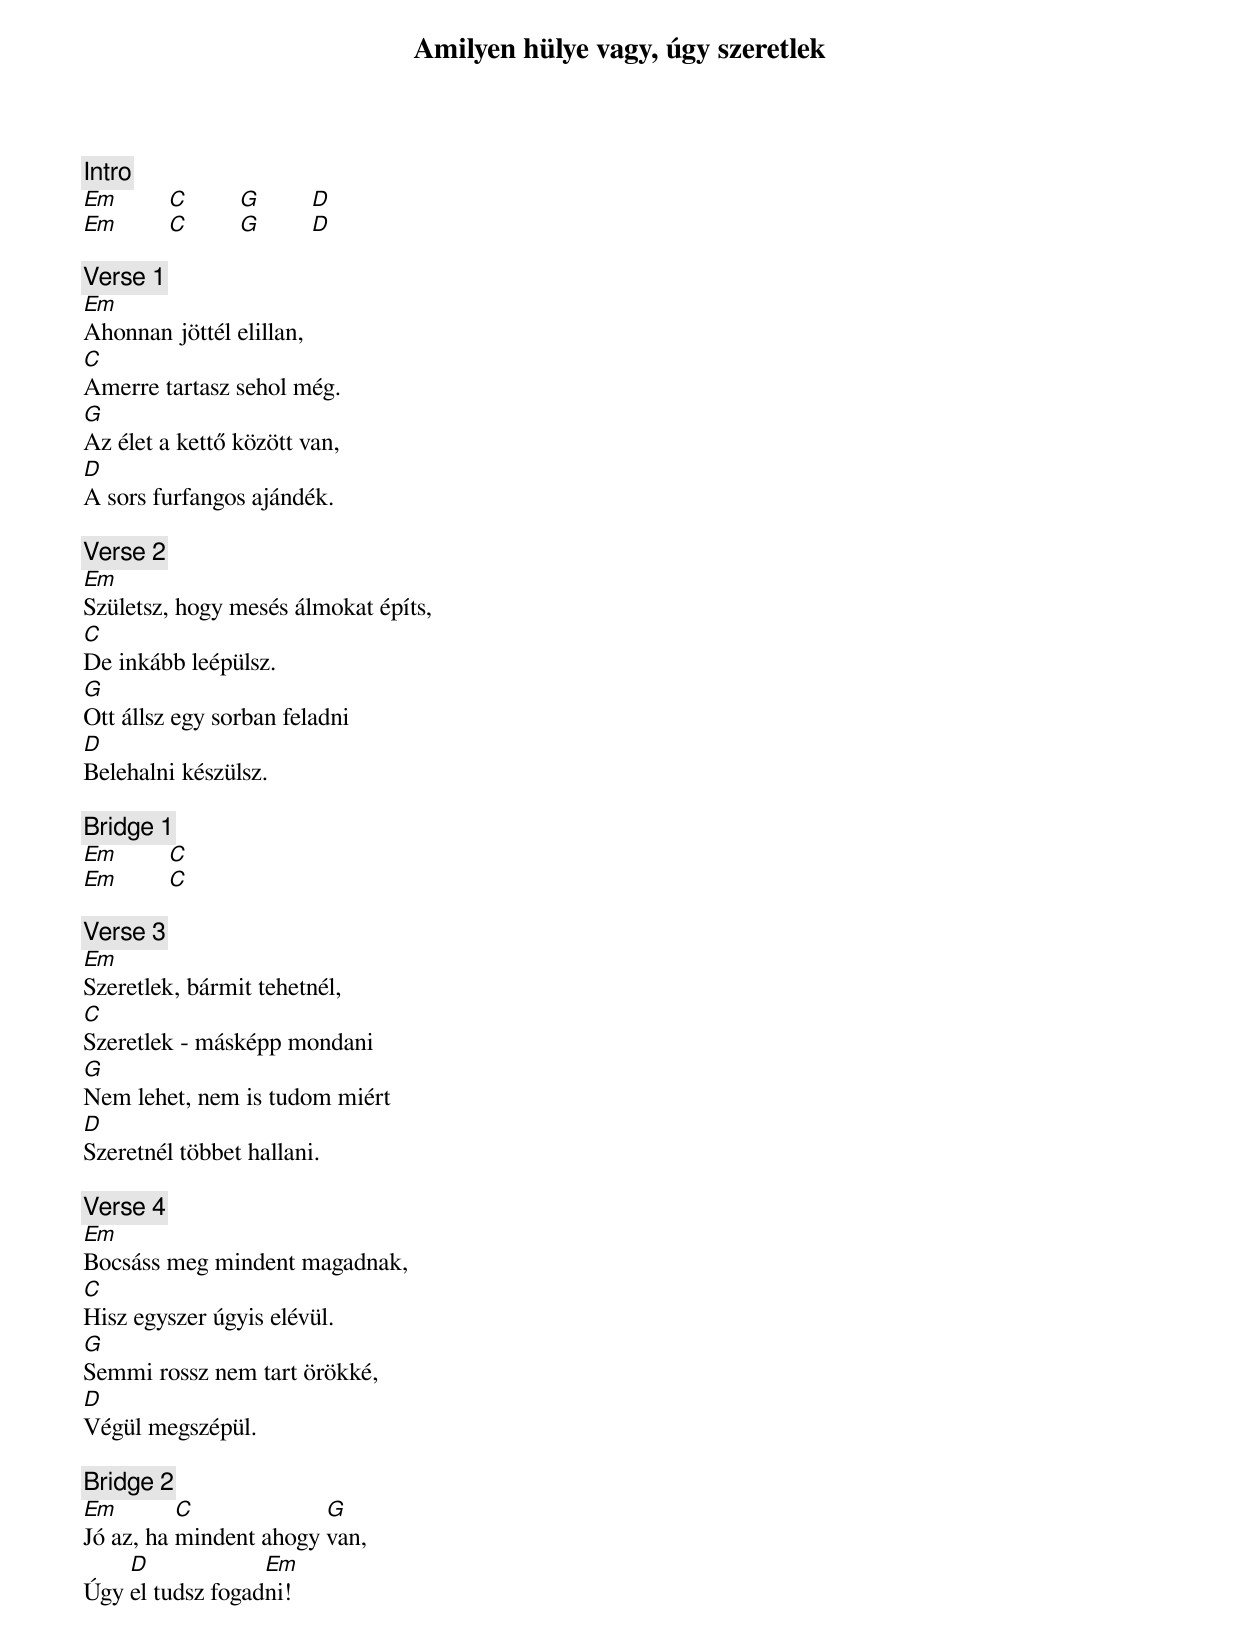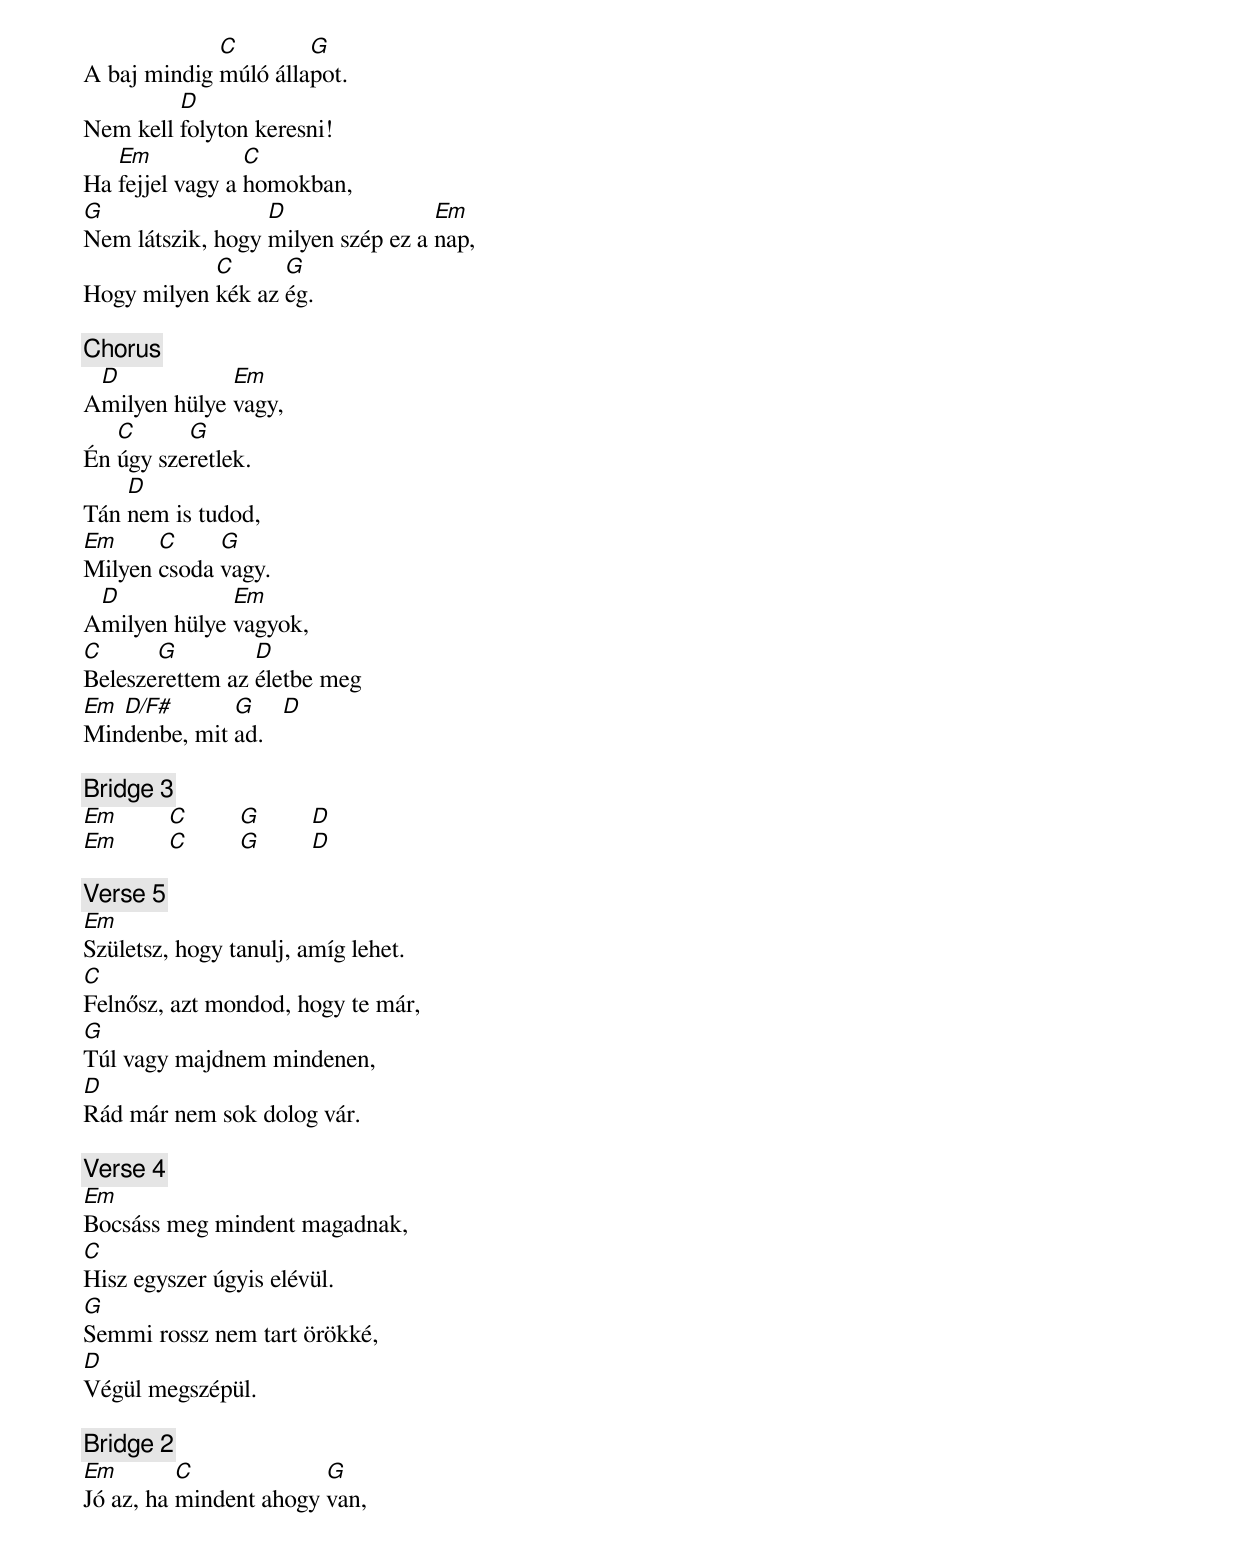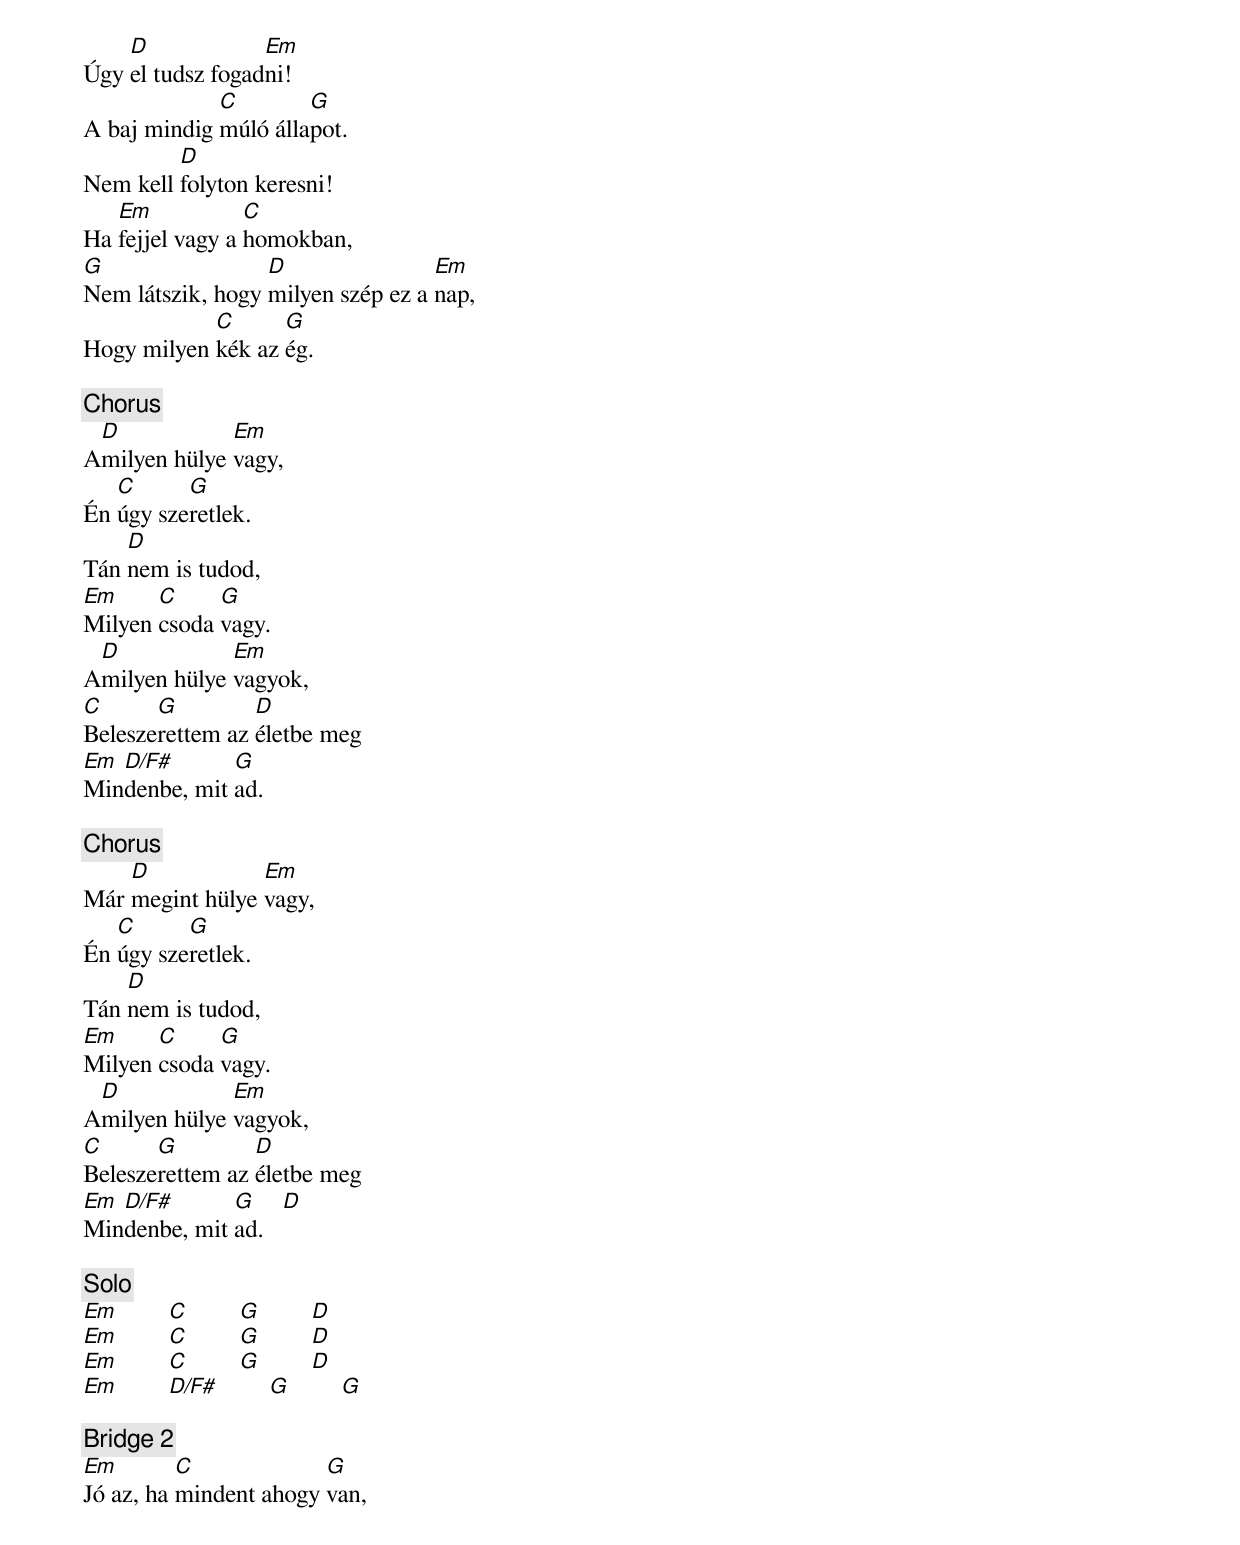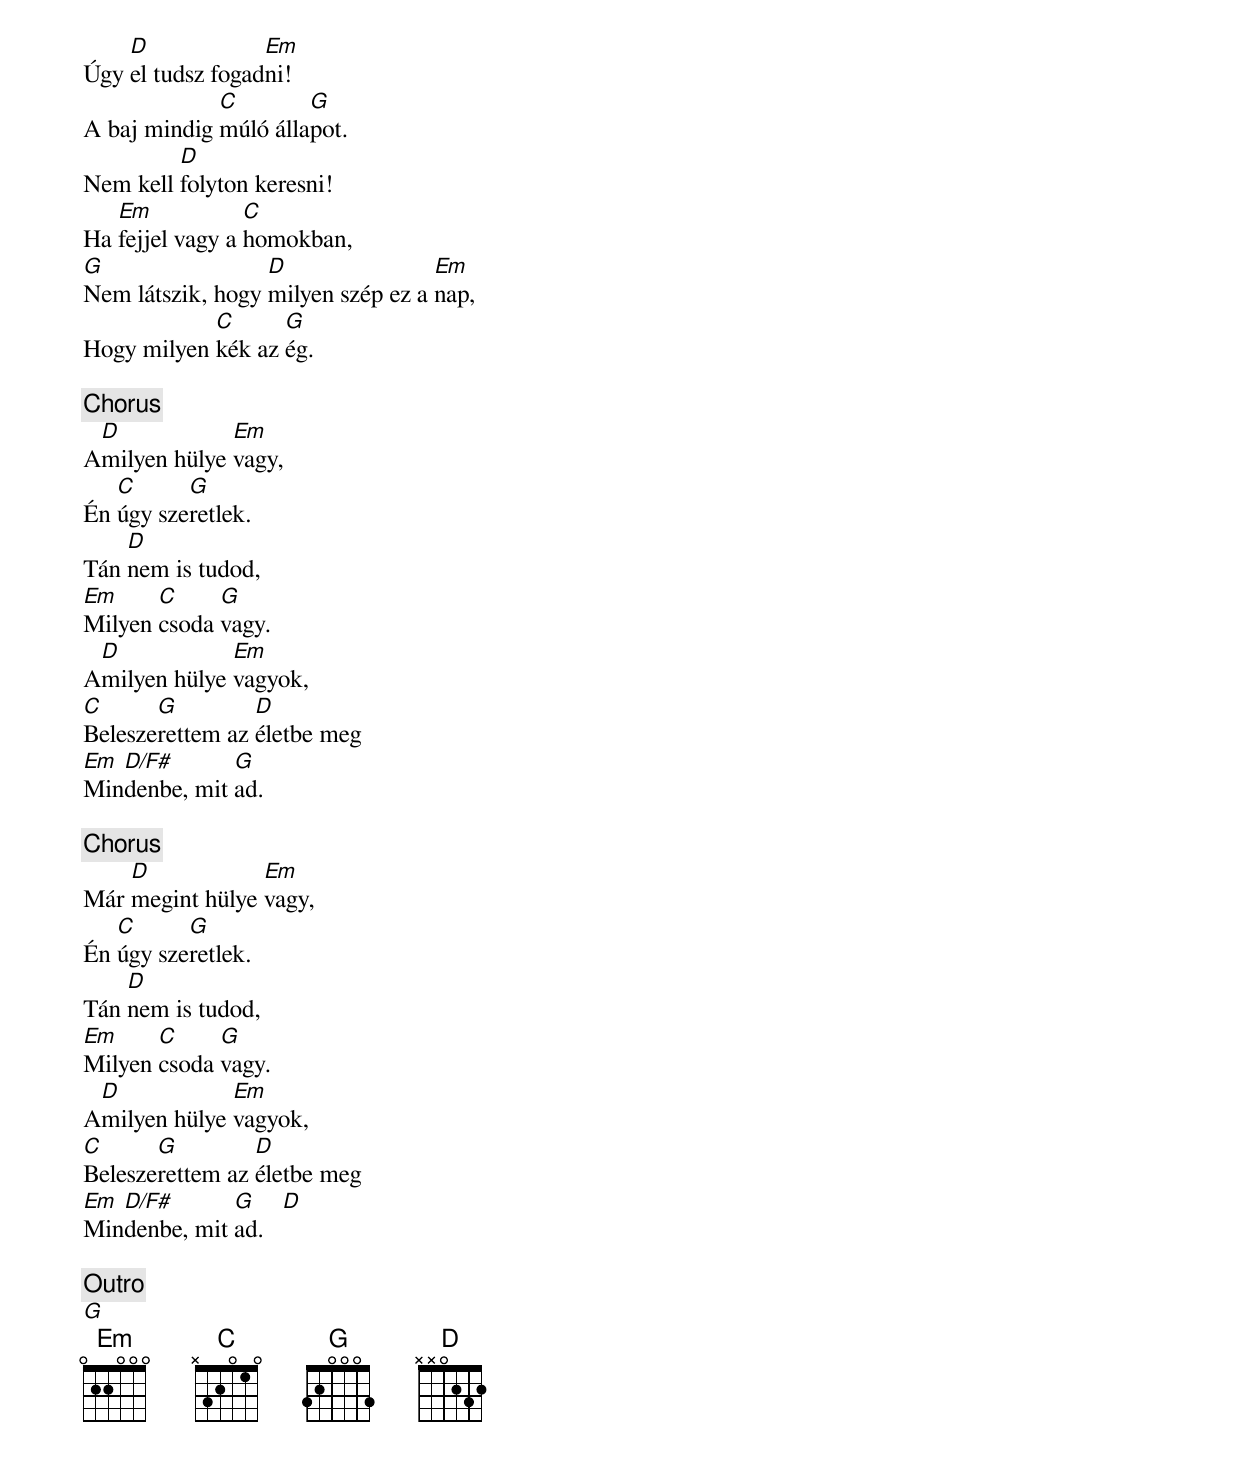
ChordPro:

{title: Amilyen hülye vagy, úgy szeretlek}
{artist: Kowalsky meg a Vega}
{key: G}
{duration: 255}
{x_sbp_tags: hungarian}

{c: Intro}
[Em]        [C]        [G]        [D]
[Em]        [C]        [G]        [D]

{c: Verse 1}
[Em]Ahonnan jöttél elillan,
[C]Amerre tartasz sehol még.
[G]Az élet a kettő között van,
[D]A sors furfangos ajándék.

{c: Verse 2}
[Em]Születsz, hogy mesés álmokat építs,
[C]De inkább leépülsz.
[G]Ott állsz egy sorban feladni
[D]Belehalni készülsz.

{c: Bridge 1}
[Em]        [C]
[Em]        [C]

{c: Verse 3}
[Em]Szeretlek, bármit tehetnél,
[C]Szeretlek - másképp mondani
[G]Nem lehet, nem is tudom miért
[D]Szeretnél többet hallani.

{c: Verse 4}
[Em]Bocsáss meg mindent magadnak,
[C]Hisz egyszer úgyis elévül.
[G]Semmi rossz nem tart örökké,
[D]Végül megszépül.

{c: Bridge 2}
[Em]Jó az, ha [C]mindent ahogy [G]van,
Úgy [D]el tudsz fogad[Em]ni!
A baj mindig [C]múló álla[G]pot.
Nem kell [D]folyton keresni!
Ha [Em]fejjel vagy a [C]homokban,
[G]Nem látszik, hogy [D]milyen szép ez a [Em]nap,
Hogy milyen [C]kék az [G]ég.

{c: Chorus}
A[D]milyen hülye [Em]vagy,
Én [C]úgy sze[G]retlek.
Tán [D]nem is tudod,
[Em]Milyen [C]csoda [G]vagy.
A[D]milyen hülye [Em]vagyok,
[C]Belesze[G]rettem az [D]életbe meg
[Em]Min[D/F#]denbe, mit [G]ad.   [D]

{c: Bridge 3}
[Em]        [C]        [G]        [D]
[Em]        [C]        [G]        [D]

{c: Verse 5}
[Em]Születsz, hogy tanulj, amíg lehet.
[C]Felnősz, azt mondod, hogy te már,
[G]Túl vagy majdnem mindenen,
[D]Rád már nem sok dolog vár.

{c: Verse 4}
[Em]Bocsáss meg mindent magadnak,
[C]Hisz egyszer úgyis elévül.
[G]Semmi rossz nem tart örökké,
[D]Végül megszépül.

{c: Bridge 2}
[Em]Jó az, ha [C]mindent ahogy [G]van,
Úgy [D]el tudsz fogad[Em]ni!
A baj mindig [C]múló álla[G]pot.
Nem kell [D]folyton keresni!
Ha [Em]fejjel vagy a [C]homokban,
[G]Nem látszik, hogy [D]milyen szép ez a [Em]nap,
Hogy milyen [C]kék az [G]ég.

{c: Chorus}
A[D]milyen hülye [Em]vagy,
Én [C]úgy sze[G]retlek.
Tán [D]nem is tudod,
[Em]Milyen [C]csoda [G]vagy.
A[D]milyen hülye [Em]vagyok,
[C]Belesze[G]rettem az [D]életbe meg
[Em]Min[D/F#]denbe, mit [G]ad.

{c: Chorus}
Már [D]megint hülye [Em]vagy,
Én [C]úgy sze[G]retlek.
Tán [D]nem is tudod,
[Em]Milyen [C]csoda [G]vagy.
A[D]milyen hülye [Em]vagyok,
[C]Belesze[G]rettem az [D]életbe meg
[Em]Min[D/F#]denbe, mit [G]ad.   [D]

{c: Solo}
[Em]        [C]        [G]        [D]
[Em]        [C]        [G]        [D]
[Em]        [C]        [G]        [D]
[Em]        [D/F#]        [G]        [G]

{c: Bridge 2}
[Em]Jó az, ha [C]mindent ahogy [G]van,
Úgy [D]el tudsz fogad[Em]ni!
A baj mindig [C]múló álla[G]pot.
Nem kell [D]folyton keresni!
Ha [Em]fejjel vagy a [C]homokban,
[G]Nem látszik, hogy [D]milyen szép ez a [Em]nap,
Hogy milyen [C]kék az [G]ég.

{c: Chorus}
A[D]milyen hülye [Em]vagy,
Én [C]úgy sze[G]retlek.
Tán [D]nem is tudod,
[Em]Milyen [C]csoda [G]vagy.
A[D]milyen hülye [Em]vagyok,
[C]Belesze[G]rettem az [D]életbe meg
[Em]Min[D/F#]denbe, mit [G]ad.

{c: Chorus}
Már [D]megint hülye [Em]vagy,
Én [C]úgy sze[G]retlek.
Tán [D]nem is tudod,
[Em]Milyen [C]csoda [G]vagy.
A[D]milyen hülye [Em]vagyok,
[C]Belesze[G]rettem az [D]életbe meg
[Em]Min[D/F#]denbe, mit [G]ad.   [D]

{c: Outro}
[G]
